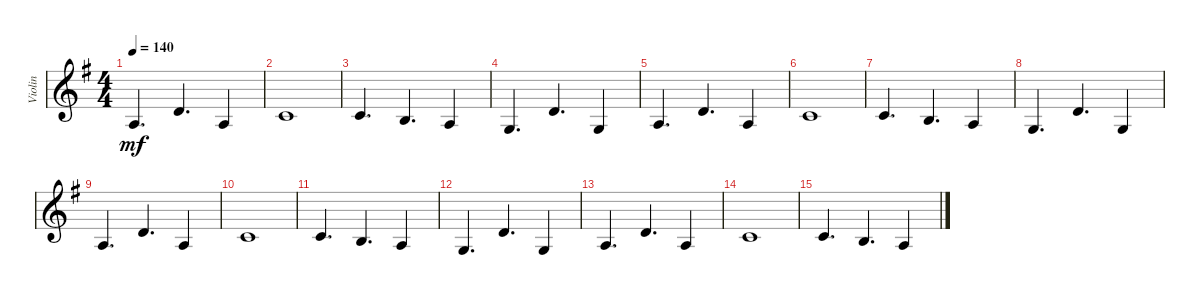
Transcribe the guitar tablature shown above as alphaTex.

\track ("Violin" "Violin") {instrument violin}
\staff {score}
\tuning (E4 B3 G3 D3) {hide}
\ts (4 4)
\tempo 140
\clef g2
\ks g
2.3.4{d dy mf} 7.3.4{d} 7.4.4 |
1.2.1 |
1.2.4{d} 0.2.4{d} 2.3.4 |
0.3.4{d} 7.3.4{d} 0.3.4 |
2.3.4{d} 7.3.4{d} 7.4.4 |
1.2.1 |
1.2.4{d} 0.2.4{d} 2.3.4 |
0.3.4{d} 7.3.4{d} 0.3.4 |
2.3.4{d} 7.3.4{d} 7.4.4 |
1.2.1 |
1.2.4{d} 0.2.4{d} 2.3.4 |
0.3.4{d} 7.3.4{d} 0.3.4 |
2.3.4{d} 7.3.4{d} 7.4.4 |
1.2.1 |
1.2.4{d} 0.2.4{d} 2.3.4
